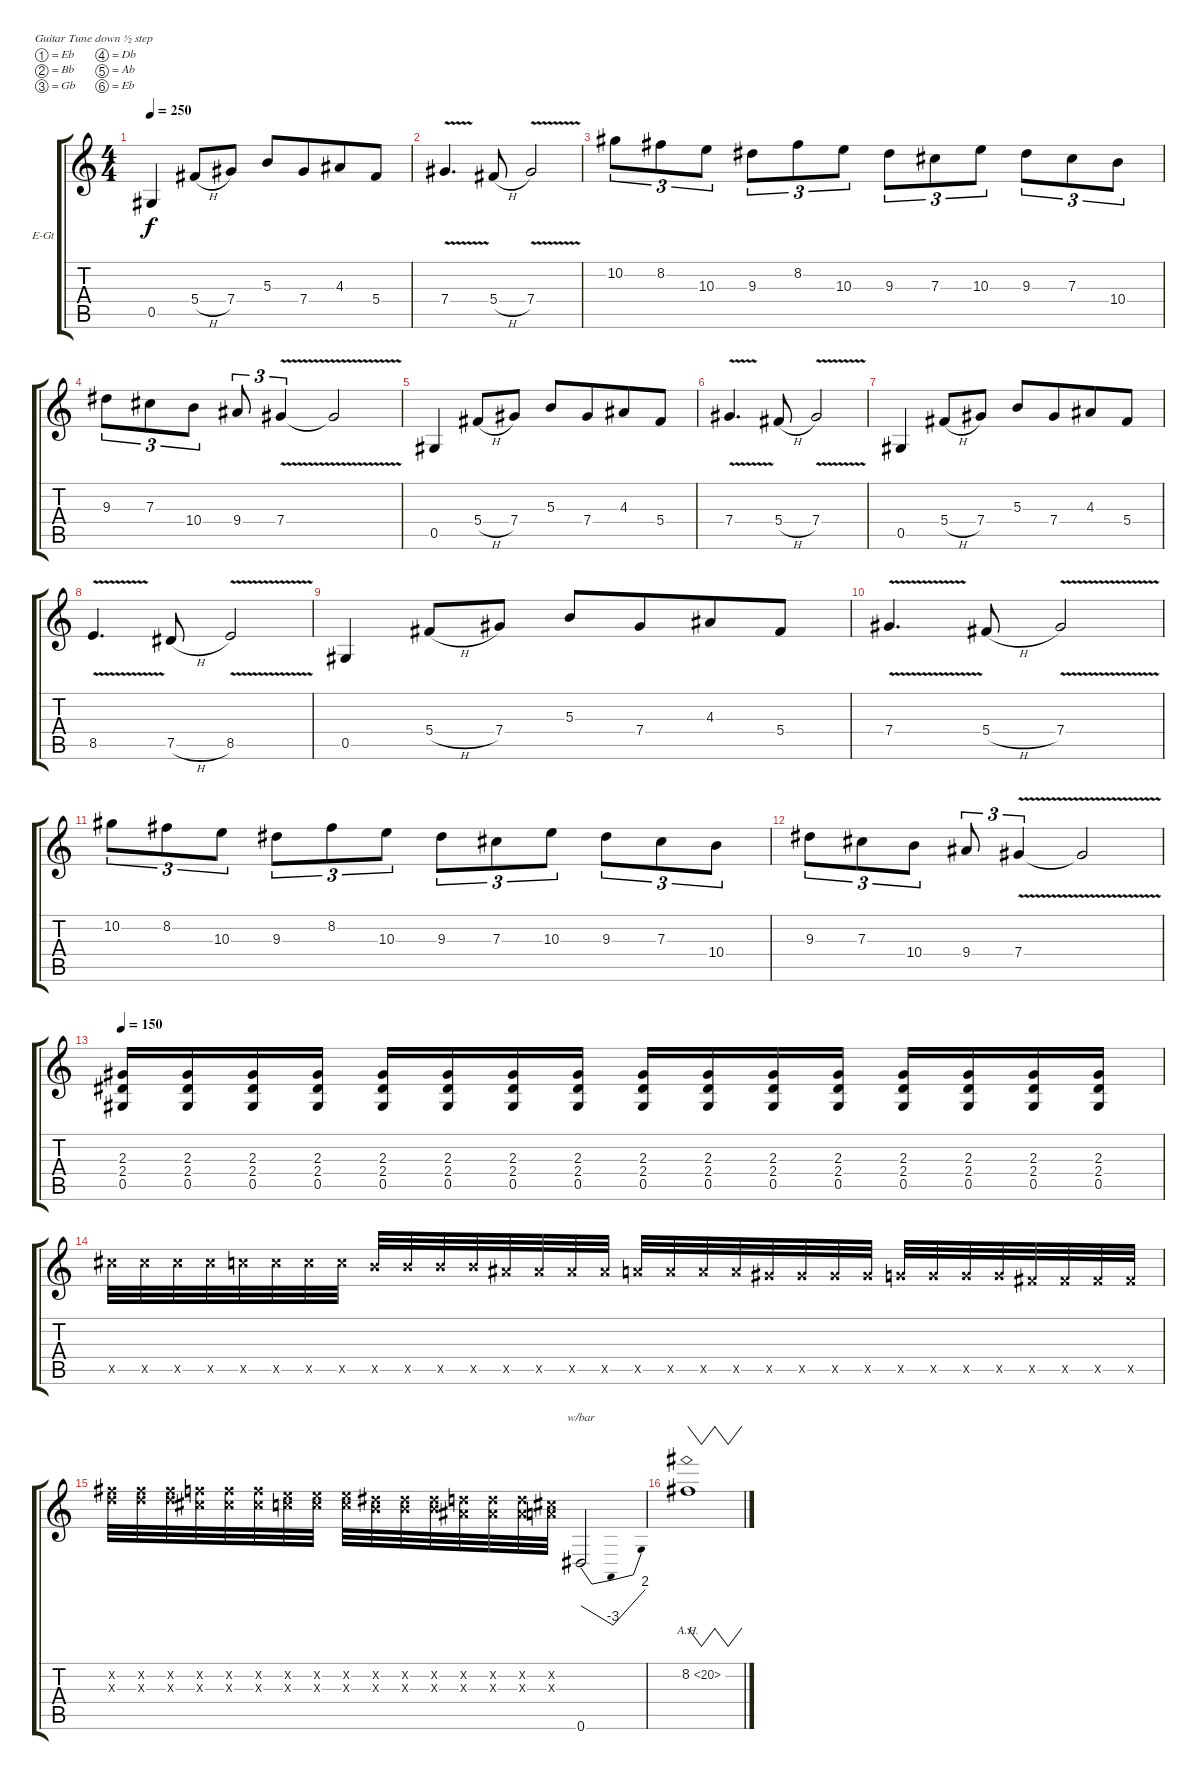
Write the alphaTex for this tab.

\bracketExtendMode groupsimilarinstruments
\firstSystemTrackNameOrientation horizontal
\otherSystemsTrackNameOrientation horizontal
\track ("Gitár 1 (Yngwie Malmsteen)" "E-Gt") {instrument distortionguitar}
\staff {score tabs}
\tuning (Eb4 Bb3 Gb3 Db3 Ab2 Eb2)
\ts (4 4)
\tempo 250
\clef g2
\ks c
0.5.4{dy f} 5.4{h}.8 7.4.8 5.3.8 7.4.8{beam merge} 4.3.8 5.4.8 |
7.4{v}.4{d} 5.4{h}.8 7.4{v}.2 |
10.2.8{tu (3 2)} 8.2.8{tu (3 2)} 10.3.8{tu (3 2)} 9.3.8{tu (3 2)} 8.2.8{tu (3 2)} 10.3.8{tu (3 2)} 9.3.8{tu (3 2)} 7.3.8{tu (3 2)} 10.3.8{tu (3 2)} 9.3.8{tu (3 2)} 7.3.8{tu (3 2)} 10.4.8{tu (3 2)} |
9.3.8{tu (3 2)} 7.3.8{tu (3 2)} 10.4.8{tu (3 2)} 9.4.8{tu (3 2)} 7.4{v}.4{tu (3 2)} 7.4{v t}.2 |
0.5.4 5.4{h}.8 7.4.8 5.3.8 7.4.8{beam merge} 4.3.8 5.4.8 |
7.4{v}.4{d} 5.4{h}.8 7.4{v}.2 |
0.5.4 5.4{h}.8 7.4.8 5.3.8 7.4.8{beam merge} 4.3.8 5.4.8 |
8.5{v}.4{d} 7.5{h}.8 8.5{v}.2 |
0.5.4 5.4{h}.8 7.4.8 5.3.8 7.4.8{beam merge} 4.3.8 5.4.8 |
7.4{v}.4{d} 5.4{h}.8 7.4{v}.2 |
10.2.8{tu (3 2)} 8.2.8{tu (3 2)} 10.3.8{tu (3 2)} 9.3.8{tu (3 2)} 8.2.8{tu (3 2)} 10.3.8{tu (3 2)} 9.3.8{tu (3 2)} 7.3.8{tu (3 2)} 10.3.8{tu (3 2)} 9.3.8{tu (3 2)} 7.3.8{tu (3 2)} 10.4.8{tu (3 2)} |
9.3.8{tu (3 2)} 7.3.8{tu (3 2)} 10.4.8{tu (3 2)} 9.4.8{tu (3 2)} 7.4{v}.4{tu (3 2)} 7.4{v t}.2 |
\tempo 150
(2.3 2.4 0.5).16 (2.3 2.4 0.5).16 (2.3 2.4 0.5).16 (2.3 2.4 0.5).16 (2.3 2.4 0.5).16 (2.3 2.4 0.5).16 (2.3 2.4 0.5).16 (2.3 2.4 0.5).16 (2.3 2.4 0.5).16 (2.3 2.4 0.5).16 (2.3 2.4 0.5).16 (2.3 2.4 0.5).16 (2.3 2.4 0.5).16 (2.3 2.4 0.5).16 (2.3 2.4 0.5).16 (2.3 2.4 0.5).16 |
17.5{x}.32 17.5{x}.32 17.5{x}.32 17.5{x}.32 16.5{x}.32 16.5{x}.32 16.5{x}.32 16.5{x}.32 15.5{x}.32 15.5{x}.32 15.5{x}.32 15.5{x}.32 14.5{x}.32 14.5{x}.32 14.5{x}.32 14.5{x}.32 13.5{x}.32 13.5{x}.32 13.5{x}.32 13.5{x}.32 12.5{x}.32 12.5{x}.32 12.5{x}.32 12.5{x}.32 11.5{x}.32 11.5{x}.32 11.5{x}.32 11.5{x}.32 10.5{x}.32 10.5{x}.32 10.5{x}.32 10.5{x}.32 |
(8.2{x} 8.3{x}).32 (8.2{x} 8.3{x}).32 (8.2{x} 8.3{x}).32 (7.2{x} 7.3{x}).32 (7.2{x} 7.3{x}).32 (7.2{x} 7.3{x}).32 (6.2{x} 6.3{x}).32 (6.2{x} 6.3{x}).32 (6.2{x} 6.3{x}).32 (5.2{x} 5.3{x}).32 (5.2{x} 5.3{x}).32 (5.2{x} 5.3{x}).32 (4.2{x} 4.3{x}).32 (4.2{x} 4.3{x}).32 (4.2{x} 4.3{x}).32 (3.2{x} 3.3{x}).32 0.6.2{tbe (dip default 0 0 30 -12 60 8)} |
8.2{ah 12}.1{vw}
